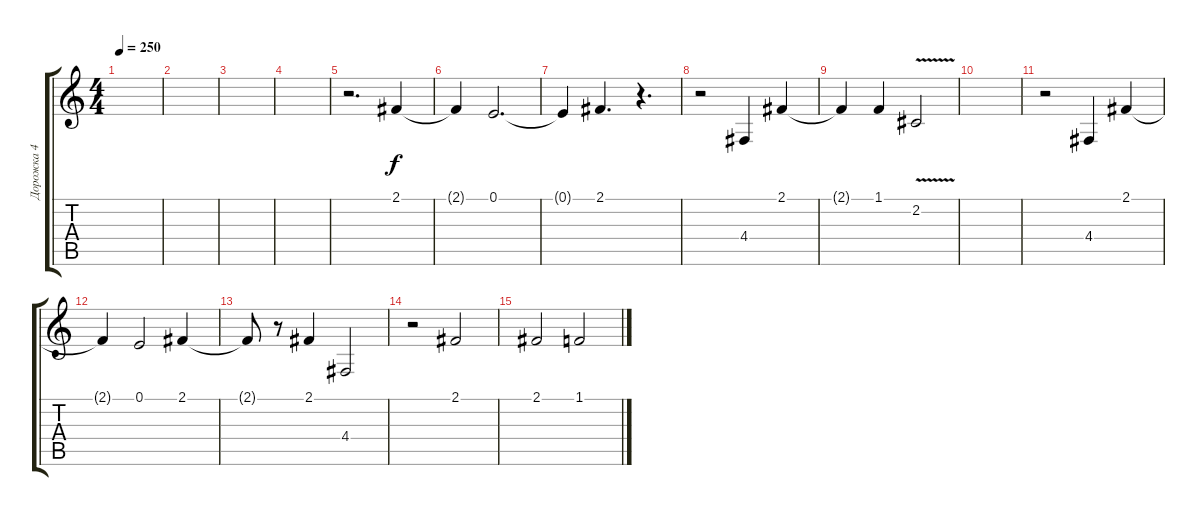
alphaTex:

\track ("Дорожка 4" "Дорожка 4") {instrument lead6voice}
\staff {score tabs}
\tuning (E4 B3 G3 D3 A2 E2) {hide}
\ts (4 4)
\tempo 250
\clef g2
\ks c
|
|
|
|
r.2{d} 2.1.4 |
2.1{t}.4 0.1.2{d} |
0.1{t}.4 2.1.4{d} r.4{d} |
r.2 4.4.4 2.1.4 |
2.1{t}.4 1.1.4 2.2{v}.2 |
|
r.2 4.4.4 2.1.4 |
2.1{t}.4 0.1.2 2.1.4 |
2.1{t}.8 r.8 2.1.4 4.4.2 |
r.2 2.1.2 |
2.1.2 1.1.2
